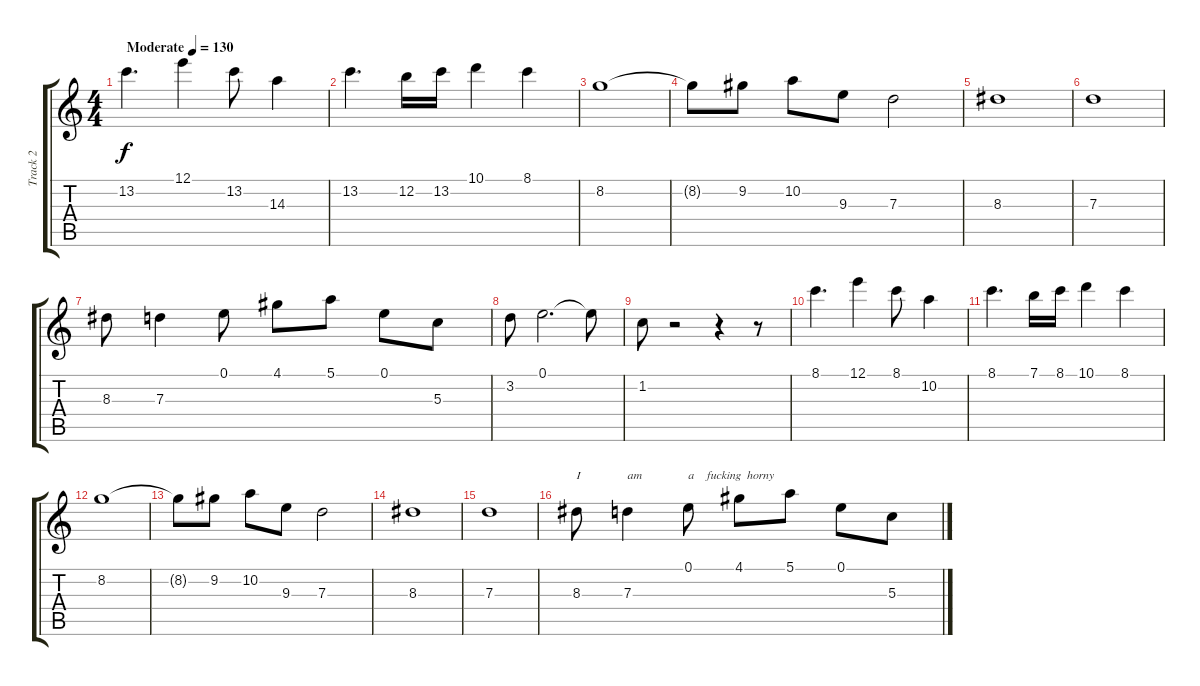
\track ("Track 2" "Track 2") {instrument electricguitarjazz}
\staff {score tabs}
\tuning (E4 B3 G3 D3 A2 E2) {hide}
\ts (4 4)
\tempo (130 "Moderate")
\clef g2
\ks c
13.2.4{d dy f instrument electricguitarjazz} 12.1.4 13.2.8 14.3.4 |
13.2.4{d} 12.2.16 13.2.16 10.1.4 8.1.4 |
8.2.1 |
8.2{t}.8 9.2.8 10.2.8 9.3.8 7.3.2 |
8.3.1 |
7.3.1 |
8.3.8 7.3.4 0.1.8 4.1.8 5.1.8 0.1.8 5.3.8 |
3.2.8 0.1.2{d} 0.1{t}.8 |
1.2.8 r.2 r.4 r.8 |
8.1.4{d} 12.1.4 8.1.8 10.2.4 |
8.1.4{d} 7.1.16 8.1.16 10.1.4 8.1.4 |
8.2.1 |
8.2{t}.8 9.2.8 10.2.8 9.3.8 7.3.2 |
8.3.1 |
7.3.1 |
8.3.8{txt "I"} 7.3.4{txt "am"} 0.1.8{txt "a    fucking  horny"} 4.1.8 5.1.8 0.1.8 5.3.8
